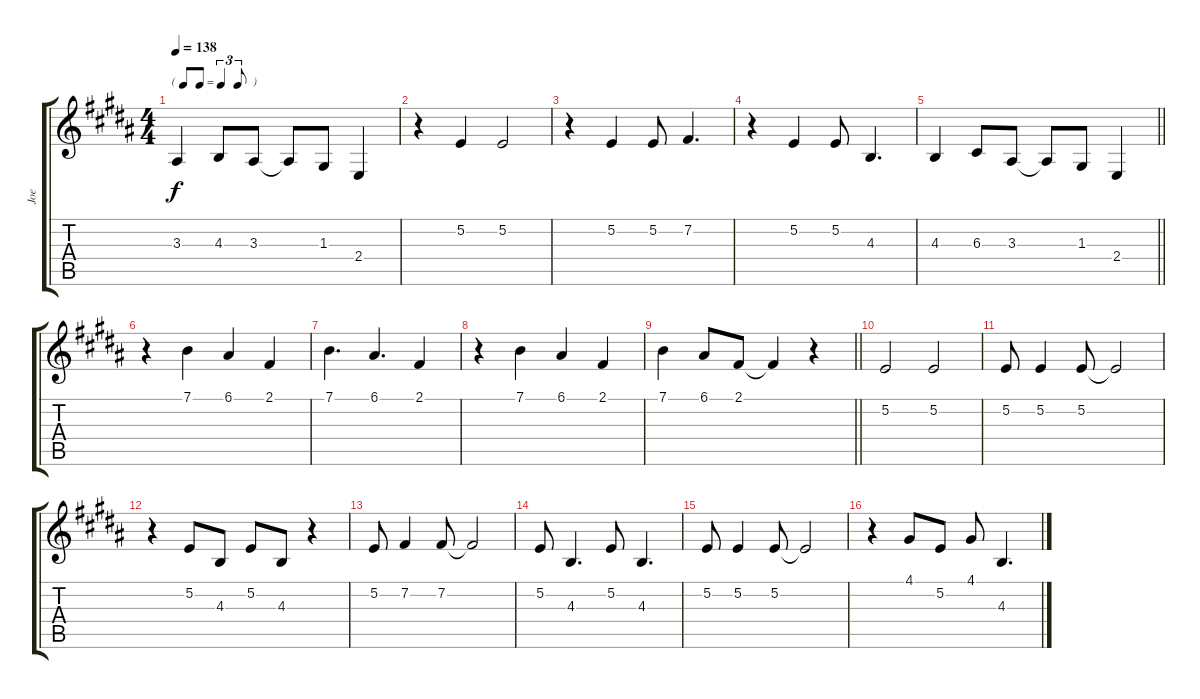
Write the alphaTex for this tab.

\track ("Joe" "Joe") {instrument lead1square}
\staff {score tabs}
\tuning (E4 B3 G3 D3 A2 E2) {hide}
\ts (4 4)
\tf triplet8th
\tempo 138
\clef g2
\ks b
3.3.4{dy f} 4.3.8 3.3.8 3.3{t}.8 1.3.8 2.4.4 |
r.4 5.2.4 5.2.2 |
r.4 5.2.4 5.2.8 7.2.4{d} |
r.4 5.2.4 5.2.8 4.3.4{d} |
\barLineRight lightlight
4.3.4 6.3.8 3.3.8 3.3{t}.8 1.3.8 2.4.4 |
r.4 7.1.4 6.1.4 2.1.4 |
7.1.4{d} 6.1.4{d} 2.1.4 |
r.4 7.1.4 6.1.4 2.1.4 |
\barLineRight lightlight
7.1.4 6.1.8 2.1.8 2.1{t}.4 r.4 |
5.2.2 5.2.2 |
5.2.8 5.2.4 5.2.8 5.2{t}.2 |
r.4 5.2.8 4.3.8 5.2.8 4.3.8 r.4 |
5.2.8 7.2.4 7.2.8 7.2{t}.2 |
5.2.8 4.3.4{d} 5.2.8 4.3.4{d} |
5.2.8 5.2.4 5.2.8 5.2{t}.2 |
r.4 4.1.8 5.2.8 4.1.8 4.3.4{d}
